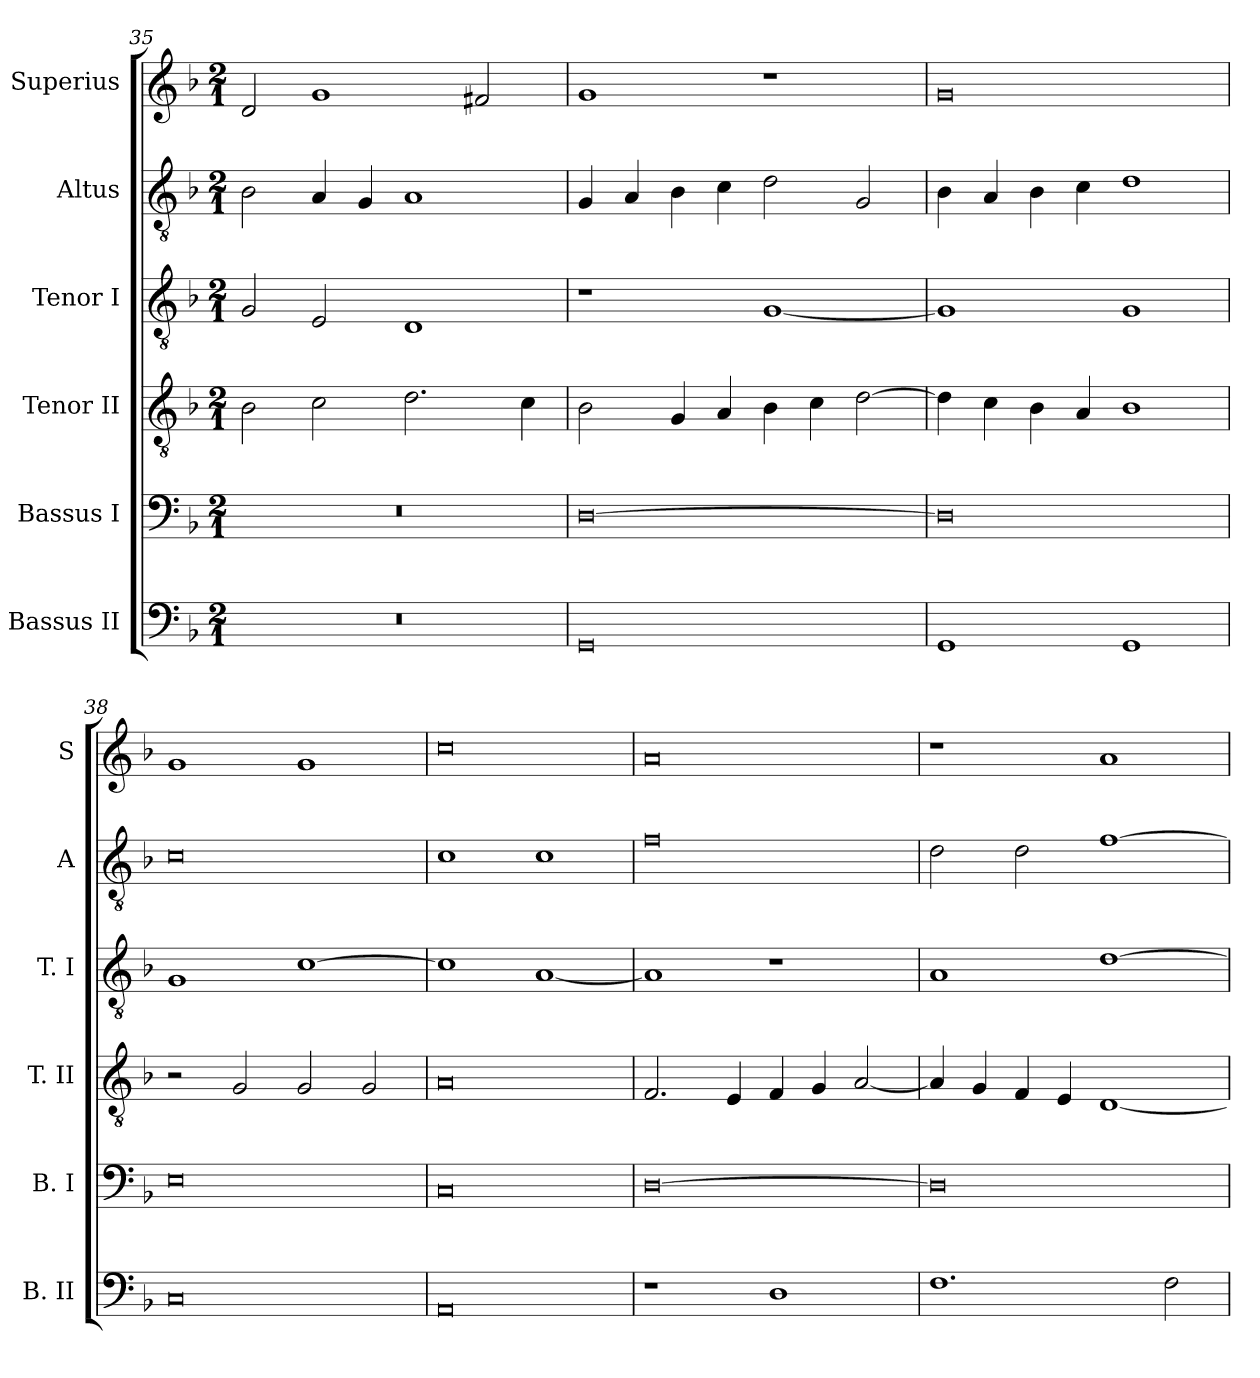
**kern	**kern	**kern	**kern	**kern	**kern
*part6	*part5	*part4	*part3	*part2	*part1
*staff6	*staff5	*staff4	*staff3	*staff2	*staff1
*I"Bassus II	*I"Bassus I	*I"Tenor II	*I"Tenor I	*I"Altus	*I"Superius
*I'B. II	*I'B. I	*I'T. II	*I'T. I	*I'A	*I'S
*clefF4	*clefF4	*clefGv2	*clefGv2	*clefGv2	*clefG2
*k[b-]	*k[b-]	*k[b-]	*k[b-]	*k[b-]	*k[b-]
*F:	*F:	*F:	*F:	*F:	*F:
*M2/1	*M2/1	*M2/1	*M2/1	*M2/1	*M2/1
=35	=35	=35	=35	=35	=35
0r	0r	2B-	2G	2B-	2d
.	.	2c	2E	4A	1g
.	.	.	.	4G	.
.	.	2.d	1D	1A	.
.	.	.	.	.	2f#X
.	.	4c	.	.	.
=36	=36	=36	=36	=36	=36
0GG	[0D	2B-	1r	4G	1g
.	.	.	.	4A	.
.	.	4G	.	4B-	.
.	.	4A	.	4c	.
.	.	4B-	[1G	2d	1r
.	.	4c	.	.	.
.	.	[2d	.	2G	.
=37	=37	=37	=37	=37	=37
1GG	0D]	4d]	1G]	4B-	0g
.	.	4c	.	4A	.
.	.	4B-	.	4B-	.
.	.	4A	.	4c	.
1GG	.	1B-	1G	1d	.
=38	=38	=38	=38	=38	=38
0C	0E	2r	1G	0c	1g
.	.	2G	.	.	.
.	.	2G	[1c	.	1g
.	.	2G	.	.	.
=39	=39	=39	=39	=39	=39
0AA	0C	0A	1c]	1c	0cc
.	.	.	[1A	1c	.
=40	=40	=40	=40	=40	=40
1r	[0D	2.F	1A]	0f	0a
.	.	4E	.	.	.
1D	.	4F	1r	.	.
.	.	4G	.	.	.
.	.	[2A	.	.	.
=41	=41	=41	=41	=41	=41
1.F	0D]	4A]	1A	2d	1r
.	.	4G	.	.	.
.	.	4F	.	2d	.
.	.	4E	.	.	.
.	.	[1D	[1d	[1f	1a
2F	.	.	.	.	.
=	=	=	=	=	=
*-	*-	*-	*-	*-	*-
